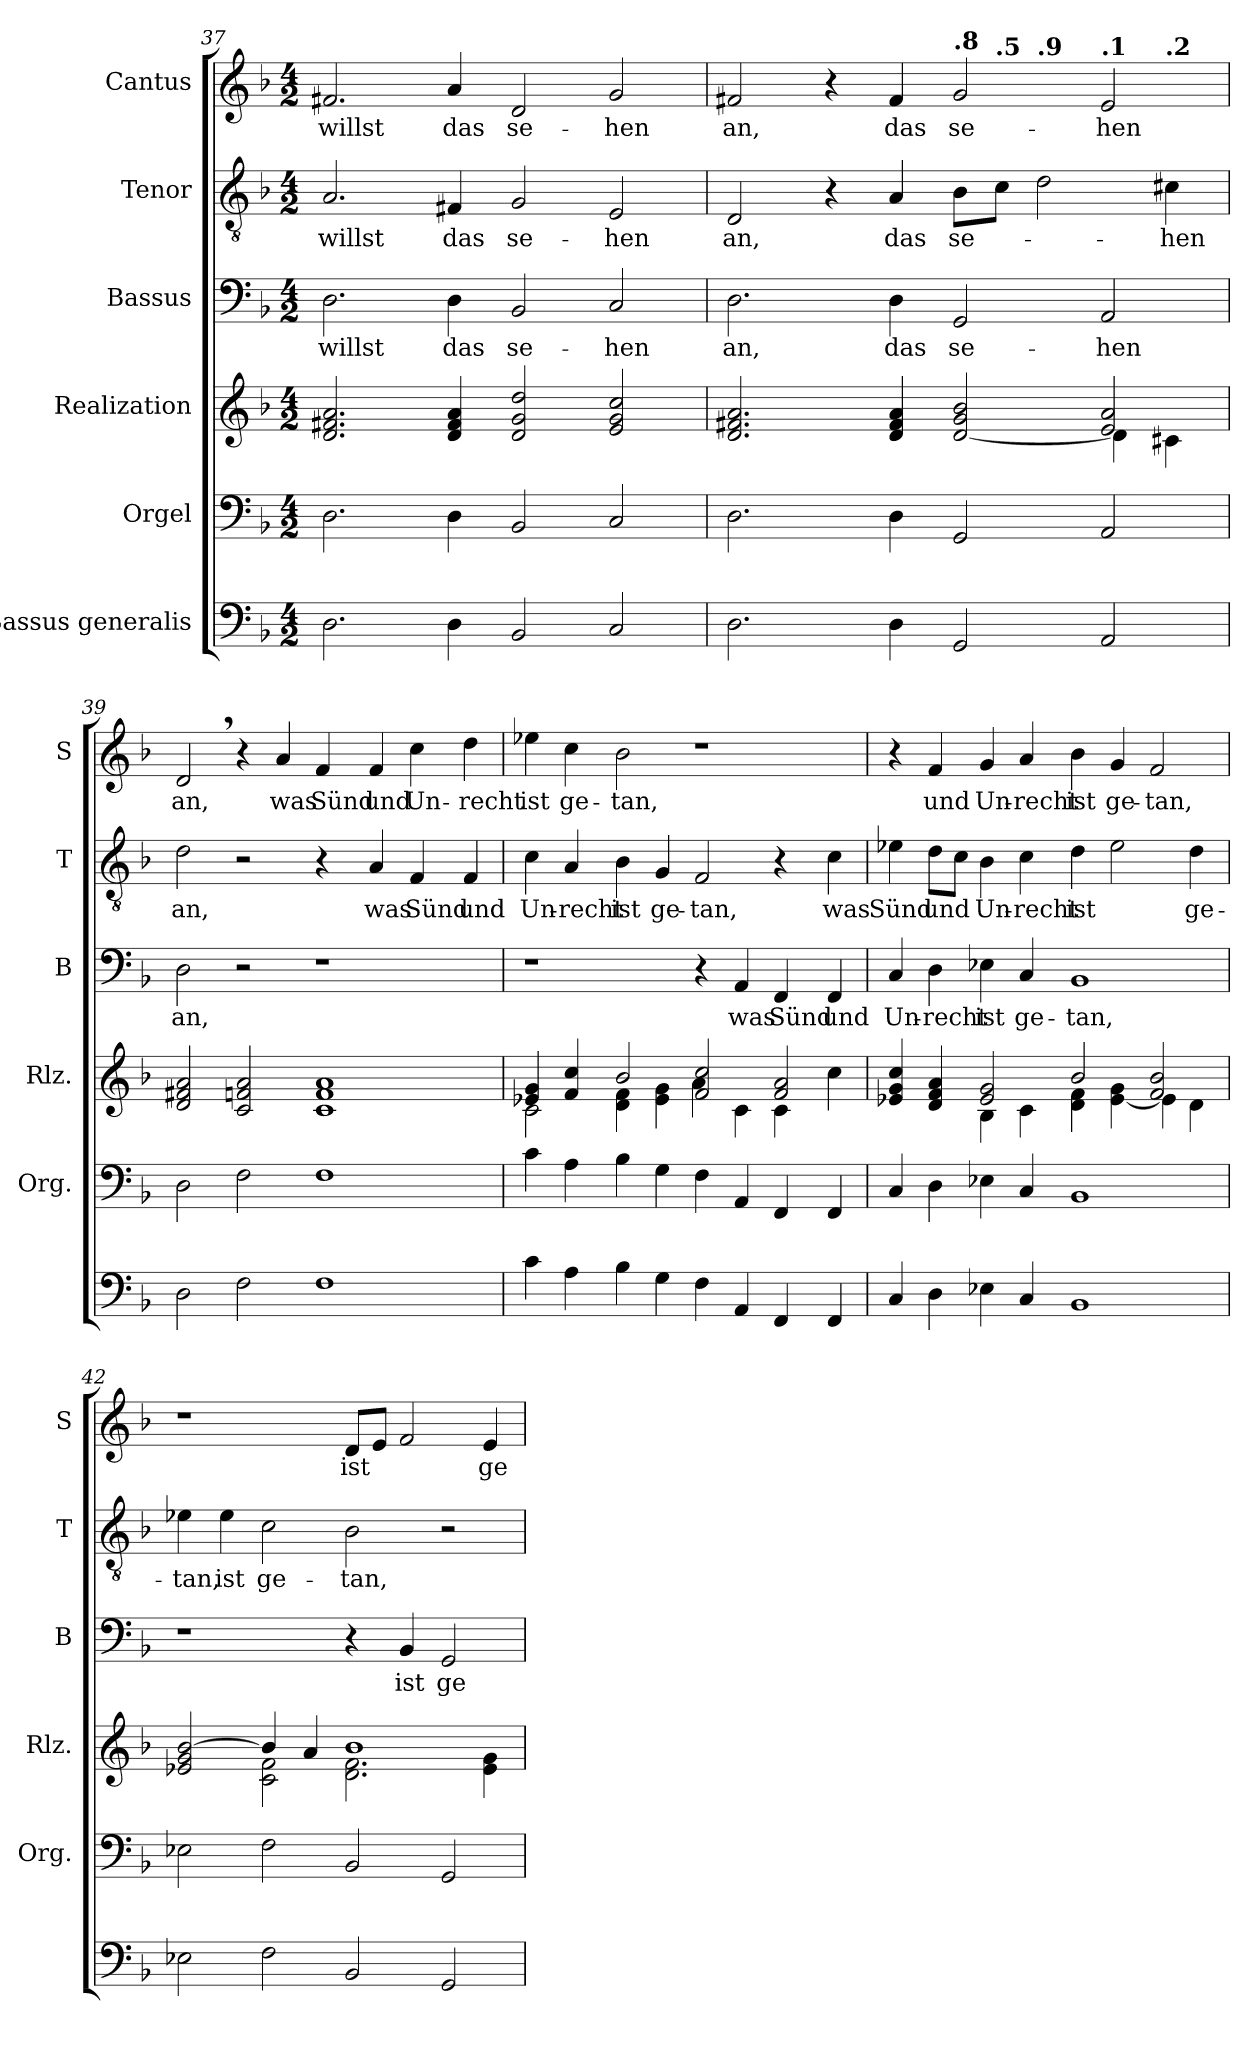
**kern	**kern	**kern	**kern	**text	**kern	**text	**kern	**text
*part6	*part5	*part4	*part3	*part3	*part2	*part2	*part1	*part1
*staff6	*staff5	*staff4	*staff3	*staff3	*staff2	*staff2	*staff1	*staff1
*I"Bassus generalis	*I"Orgel	*I"Realization	*I"Bassus	*	*I"Tenor	*	*I"Cantus	*
*	*I'Org.	*I'Rlz.	*I'B	*	*I'T	*	*I'S	*
*clefF4	*clefF4	*clefG2	*clefF4	*	*clefGv2	*	*clefG2	*
*k[b-]	*k[b-]	*k[b-]	*k[b-]	*	*k[b-]	*	*k[b-]	*
*F:	*F:	*F:	*F:	*	*F:	*	*F:	*
*M4/2	*M4/2	*M4/2	*M4/2	*	*M4/2	*	*M4/2	*
=37	=37	=37	=37	=37	=37	=37	=37	=37
!	!	!	!	!LO:LY:b	!	!LO:LY:b	!	!LO:LY:b
2.D\	2.D\	2.d/ 2.f#X/ 2.a/	2.D\	willst	2.A/	willst	2.f#X/	willst
!	!	!	!	!LO:LY:b	!	!LO:LY:b	!	!LO:LY:b
4D\	4D\	4d/ 4f#/ 4a/	4D\	das	4F#X/	das	4a/	das
!	!	!	!	!LO:LY:b	!	!LO:LY:b	!	!LO:LY:b
2BB-/	2BB-/	2d/ 2g/ 2dd/	2BB-/	se-	2G/	se-	2d/	se-
!	!	!	!	!LO:LY:b	!	!LO:LY:b	!	!LO:LY:b
2C/	2C/	2e/ 2g/ 2cc/	2C/	-hen	2E/	-hen	2g/	-hen
=38	=38	=38	=38	=38	=38	=38	=38	=38
*	*	*^	*	*	*	*	*	*
!	!	!	!	!	!LO:LY:b	!	!LO:LY:b	!	!LO:LY:b
*	*	*	*	*	*	*	*	*^	*
*	*	*	*	*	*	*	*	*	*^	*
*	*	*	*	*	*	*	*	*	*	*^	*
2.D\	2.D\	2.d/ 2.f#X/ 2.a/	1.ryy	2.D\	an,	2D/	an,	2f#X/	1ryy	1ryy	1..ryy	an,
.	.	.	.	.	.	4r	.	4r	.	.	.	.
*	*	*	*	*	*	*	*	*MM116	*	*	*	*
!	!	!	!	!	!LO:LY:b	!	!LO:LY:b	!	!	!	!	!LO:LY:b
4D\	4D\	4d/ 4f#/ 4a/	.	4D\	das	4A/	das	4f#/	.	.	.	das
*	*	*	*	*	*	*	*	*MM114	*	*	*	*
!	!	!	!	!	!	!	!	!LO:TX:a:B:t=.8	!	!	!	!
!	!	!	!	!	!LO:LY:b	!	!LO:LY:b	!	!	!	!	!LO:LY:b
2GG/	2GG/	[2d/ 2g/ 2b-/	.	2GG/	se-	8B-\L	se-	2g/	8ryy	4ryy	.	se-
*	*	*	*	*	*	*	*	*MM114	*	*	*	*
!	!	!	!	!	!	!	!	!	!LO:TX:a:B:t=.5	!	!	!
.	.	.	.	.	.	8c\J	.	.	2..ryy	.	.	.
*	*	*	*	*	*	*	*	*MM112	*	*	*	*
!	!	!	!	!	!	!	!	!	!	!LO:TX:a:B:t=.9	!	!
.	.	.	.	.	.	2d\	.	.	.	2.ryy	.	.
*	*	*	*	*	*	*	*	*MM110	*	*	*	*
!	!	!	!	!	!	!	!	!LO:TX:a:B:t=.1	!	!	!	!
!	!	!	!	!	!LO:LY:b	!	!	!	!	!	!	!LO:LY:b
2AA/	2AA/	2e/ 2a/	4d\]	2AA/	-hen	.	.	2e/	.	.	.	-hen
*	*	*	*	*	*	*	*	*MM104	*	*	*	*
!	!	!	!	!	!	!	!	!	!	!	!LO:TX:a:B:t=.2	!
!	!	!	!	!	!	!	!LO:LY:b	!	!	!	!	!
.	.	.	4c#X\	.	.	4c#X\	-hen	.	.	.	4ryy	.
*	*	*v	*v	*	*	*	*	*v	*v	*v	*v	*
!!LO:PB:g=z
=39	=39	=39	=39	=39	=39	=39	=39	=39
*	*	*	*	*	*	*	*MM96	*
*	*	*^	*	*	*	*	*^	*
*	*	*	*	*	*	*	*	*	*^	*
*	*	*	*	*	*	*	*	*	*	*^	*
!	!	!	!	!	!LO:LY:b	!	!LO:LY:b	!	!	!	!	!LO:LY:b
*	*	*v	*v	*	*	*	*	*v	*v	*v	*v	*
2D\	2D\	2d/ 2f#X/ 2a/	2D\	an,	2d\	an,	2d,/	an,
*	*	*	*	*	*	*	*MM116	*
2F\	2F\	2c/ 2fn/ 2a/	2r	.	2r	.	4r	.
!	!	!	!	!	!	!	!	!LO:LY:b
.	.	.	.	.	.	.	4a/	was
!	!	!	!	!	!	!	!	!LO:LY:b
1F	1F	1c 1f 1a	1r	.	4r	.	4f/	Sünd
!	!	!	!	!	!	!LO:LY:b	!	!LO:LY:b
.	.	.	.	.	4A/	was	4f/	und
!	!	!	!	!	!	!LO:LY:b	!	!LO:LY:b
.	.	.	.	.	4F/	Sünd	4cc\	Un-
!	!	!	!	!	!	!LO:LY:b	!	!LO:LY:b
.	.	.	.	.	4F/	und	4dd\	-recht
=40	=40	=40	=40	=40	=40	=40	=40	=40
*	*	*^	*	*	*	*	*	*
!	!	!	!	!	!	!	!LO:LY:b	!	!LO:LY:b
4c\	4c\	4e-X/ 4g/	2c\	1r	.	4c\	Un-	4ee-X\	ist
!	!	!	!	!	!	!	!LO:LY:b	!	!LO:LY:b
4A\	4A\	4f/ 4cc/	.	.	.	4A/	-recht	4cc\	ge-
!	!	!	!	!	!	!	!LO:LY:b	!	!LO:LY:b
4B-\	4B-\	2b-/	4d\ 4f\	.	.	4B-\	ist	2b-\	-tan,
!	!	!	!	!	!	!	!LO:LY:b	!	!
4G\	4G\	.	4e-\ 4g\	.	.	4G/	ge-	.	.
!	!	!	!	!	!	!	!LO:LY:b	!	!
4F\	4F\	2f/ 2cc/	4a\	4r	.	2F/	-tan,	1r	.
!	!	!	!	!	!LO:LY:b	!	!	!	!
4AA/	4AA/	.	4c\	4AA/	was	.	.	.	.
!	!	!	!	!	!LO:LY:b	!	!	!	!
4FF/	4FF/	2f/ 2a/	4c\	4FF/	Sünd	4r	.	.	.
!	!	!	!	!	!LO:LY:b	!	!LO:LY:b	!	!
4FF/	4FF/	.	4cc\	4FF/	und	4c\	was	.	.
=41	=41	=41	=41	=41	=41	=41	=41	=41	=41
!	!	!	!	!	!LO:LY:b	!	!LO:LY:b	!	!
4C/	4C/	4e-X/ 4g/ 4cc/	2ryy	4C/	Un-	4e-X\	Sünd	4r	.
!	!	!	!	!	!LO:LY:b	!	!LO:LY:b	!	!LO:LY:b
4D\	4D\	4d/ 4f/ 4a/	.	4D\	-recht	8d\L	und	4f/	und
.	.	.	.	.	.	8c\J	.	.	.
!	!	!	!	!	!LO:LY:b	!	!LO:LY:b	!	!LO:LY:b
4E-X\	4E-X\	2e-/ 2g/	4B-\	4E-X\	ist	4B-\	Un-	4g/	Un-
!	!	!	!	!	!LO:LY:b	!	!LO:LY:b	!	!LO:LY:b
4C/	4C/	.	4c\	4C/	ge-	4c\	-recht	4a/	-recht
!	!	!	!	!	!LO:LY:b	!	!LO:LY:b	!	!LO:LY:b
1BB-	1BB-	2b-/	4d\ 4f\	1BB-	-tan,	4d\	ist	4b-\	ist
!	!	!	!	!	!	!	!	!	!LO:LY:b
.	.	.	[4e-\ 4g\	.	.	2e-\	.	4g/	ge-
!	!	!	!	!	!	!	!	!	!LO:LY:b
.	.	2f/ 2b-/	4e-\]	.	.	.	.	2f/	-tan,
!	!	!	!	!	!	!	!LO:LY:b	!	!
.	.	.	4d\	.	.	4d\	ge-	.	.
!!LO:LB:g=z
=42	=42	=42	=42	=42	=42	=42	=42	=42	=42
!	!	!	!	!	!	!	!LO:LY:b	!	!
2E-X\	2E-X\	2e-X/ 2g/ [2b-/	2ryy	1r	.	4e-X\	-tan,	1r	.
!	!	!	!	!	!	!	!LO:LY:b	!	!
.	.	.	.	.	.	4e-\	ist	.	.
!	!	!	!	!	!	!	!LO:LY:b	!	!
2F\	2F\	4b-/]	2c\ 2f\	.	.	2c\	ge-	.	.
.	.	4a/	.	.	.	.	.	.	.
!	!	!	!	!	!	!	!LO:LY:b	!	!LO:LY:b
2BB-/	2BB-/	1b-	2.d\ 2.f\	4r	.	2B-\	-tan,	8d/L	ist
.	.	.	.	.	.	.	.	8e/J	.
!	!	!	!	!	!LO:LY:b	!	!	!	!
.	.	.	.	4BB-/	ist	.	.	2f/	.
!	!	!	!	!	!LO:LY:b	!	!	!	!
2GG/	2GG/	.	.	2GG/	ge-	2r	.	.	.
!	!	!	!	!	!	!	!	!	!LO:LY:b
.	.	.	4e-\ 4g\	.	.	.	.	4e/	ge-
*	*	*v	*v	*	*	*	*	*	*
=	=	=	=	=	=	=	=	=
*-	*-	*-	*-	*-	*-	*-	*-	*-
